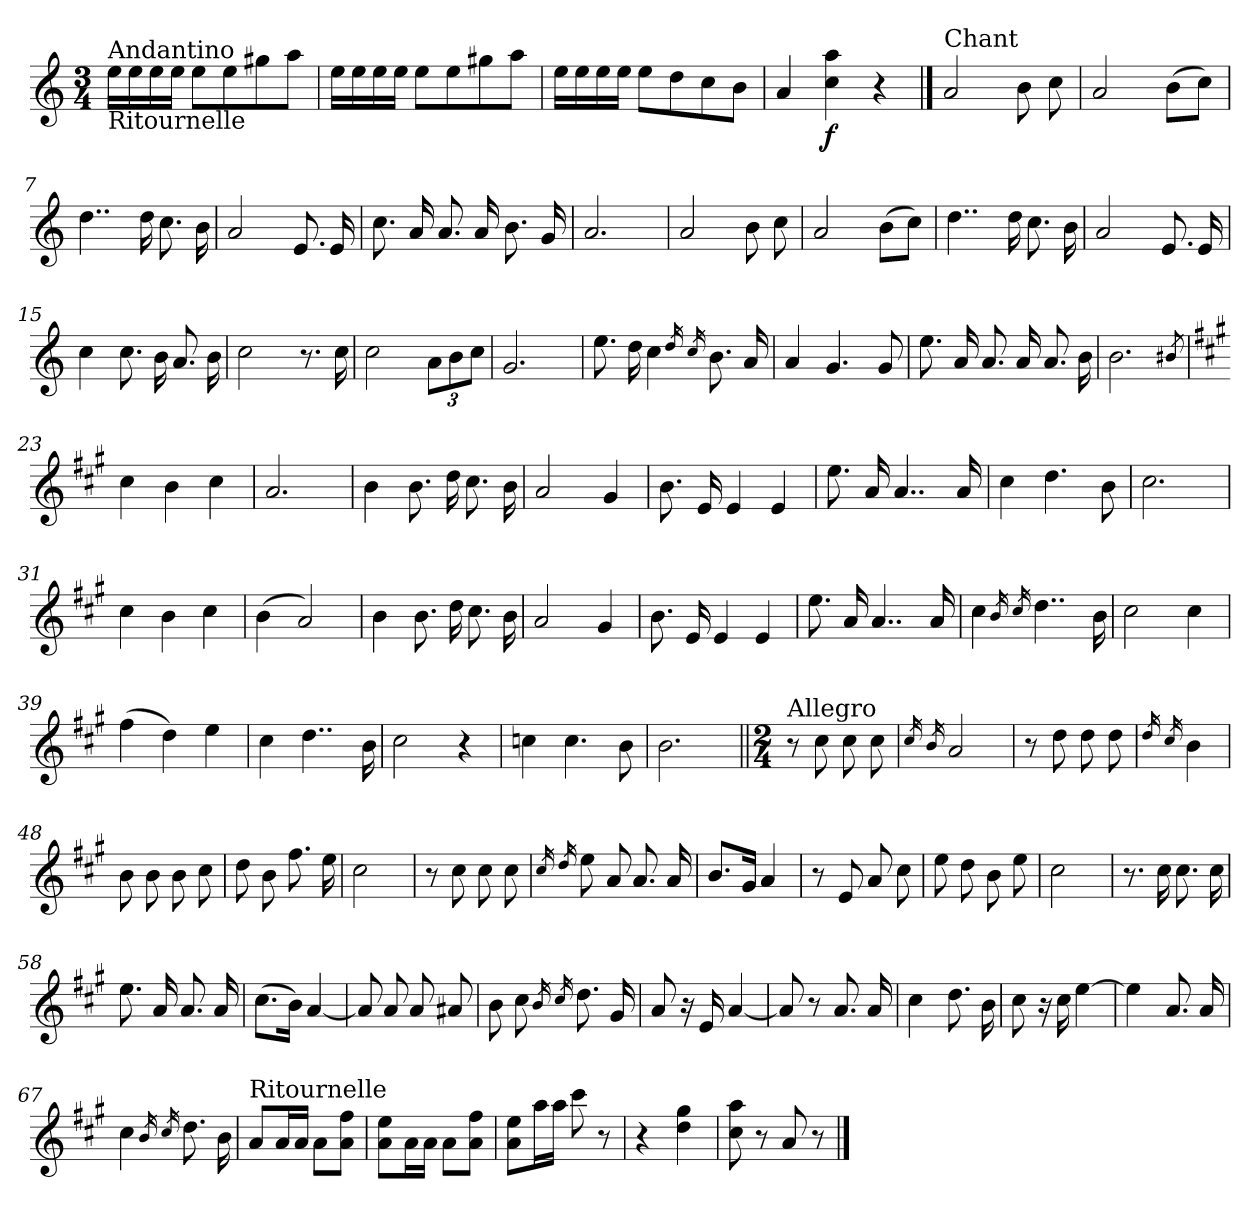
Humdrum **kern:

**kern	**dynam
*part1	*part1
*staff1	*staff1
*clefG2	*
*k[]	*
*a:	*
*M3/4	*
=1	=1
!LO:TX:a:t=Andantino	!
!LO:TX:b:t=Ritournelle	!
16ee\LL	.
16ee\	.
16ee\	.
16ee\JJ	.
8ee\L	.
8ee\	.
8gg#X\	.
8aa\J	.
=2	=2
16ee\LL	.
16ee\	.
16ee\	.
16ee\JJ	.
8ee\L	.
8ee\	.
8gg#X\	.
8aa\J	.
=3	=3
16ee\LL	.
16ee\	.
16ee\	.
16ee\JJ	.
8ee\L	.
8dd\	.
8cc\	.
8b\J	.
=4	=4
4a/	.
!	!LO:DY:b
4cc\ 4aa\	f
4r	.
==5	==5
!LO:TX:a:t=Chant	!
2a/	.
8b\	.
8cc\	.
=6	=6
2a/	.
(>8b\L	.
8cc\J)	.
!!LO:LB:g=z
=7	=7
4..dd\	.
16dd\	.
8.cc\	.
16b\	.
=8	=8
2a/	.
8.e/	.
16e/	.
=9	=9
8.cc\	.
16a/	.
8.a/	.
16a/	.
8.b\	.
16g/	.
=10	=10
2.a/	.
=11	=11
2a/	.
8b\	.
8cc\	.
=12	=12
2a/	.
(>8b\L	.
8cc\J)	.
=13	=13
4..dd\	.
16dd\	.
8.cc\	.
16b\	.
!!LO:LB:g=z
=14	=14
2a/	.
8.e/	.
16e/	.
=15	=15
4cc\	.
8.cc\	.
16b\	.
8.a/	.
16b\	.
=16	=16
2cc\	.
8.r	.
16cc\	.
=17	=17
2cc\	.
12a\L	.
12b\	.
12cc\J	.
=18	=18
2.g/	.
=19	=19
8.ee\	.
16dd\	.
4cc\	.
16qdd/	.
16qcc/	.
8.b\	.
16a/	.
=20	=20
4a/	.
4.g/	.
8g/	.
!!LO:LB:g=z
=21	=21
8.ee\	.
16a/	.
8.a/	.
16a/	.
8.a/	.
16b\	.
=22	=22
2.b\	.
8qb#X/	.
=23	=23
*k[f#c#g#]	*
4cc#\	.
4b\	.
4cc#\	.
=24	=24
2.a/	.
=25	=25
4b\	.
8.b\	.
16dd\	.
8.cc#\	.
16b\	.
=26	=26
2a/	.
4g#/	.
=27	=27
8.b\	.
16e/	.
4e/	.
4e/	.
!!LO:LB:g=z
=28	=28
8.ee\	.
16a/	.
4..a/	.
16a/	.
=29	=29
4cc#\	.
4.dd\	.
8b\	.
=30	=30
2.cc#\	.
=31	=31
4cc#\	.
4b\	.
4cc#\	.
=32	=32
(>4b\	.
2a/)	.
=33	=33
4b\	.
8.b\	.
16dd\	.
8.cc#\	.
16b\	.
=34	=34
2a/	.
4g#/	.
!!LO:LB:g=z
=35	=35
8.b\	.
16e/	.
4e/	.
4e/	.
=36	=36
8.ee\	.
16a/	.
4..a/	.
16a/	.
=37	=37
4cc#\	.
16qb/	.
16qcc#/	.
4..dd\	.
16b\	.
=38	=38
2cc#\	.
4cc#\	.
=39	=39
(>4ff#\	.
4dd\)	.
4ee\	.
=40	=40
4cc#\	.
4..dd\	.
16b\	.
=41	=41
2cc#\	.
4r	.
!!LO:LB:g=z
=42	=42
4ccn\	.
4.cc\	.
8b\	.
=43	=43
2.b\	.
=44||	=44||
*M2/4	*
!LO:TX:a:t=Allegro	!
8r	.
8cc#\	.
8cc#\	.
8cc#\	.
=45	=45
16qcc#/	.
16qb/	.
2a/	.
=46	=46
8r	.
8dd\	.
8dd\	.
8dd\	.
=47	=47
16qdd/	.
16qcc#/	.
4b\	.
=48	=48
8b\	.
8b\	.
8b\	.
8cc#\	.
=49	=49
8dd\	.
8b\	.
8.ff#\	.
16ee\	.
=50	=50
2cc#\	.
!!LO:LB:g=z
=51	=51
8r	.
8cc#\	.
8cc#\	.
8cc#\	.
=52	=52
16qcc#/	.
16qdd/	.
8ee\	.
8a/	.
8.a/	.
16a/	.
=53	=53
8.b/L	.
16g#/Jk	.
4a/	.
=54	=54
8r	.
8e/	.
8a/	.
8cc#\	.
=55	=55
8ee\	.
8dd\	.
8b\	.
8ee\	.
=56	=56
2cc#\	.
=57	=57
8.r	.
16cc#\	.
8.cc#\	.
16cc#\	.
=58	=58
8.ee\	.
16a/	.
8.a/	.
16a/	.
!!LO:PB:g=z
=59	=59
(>8.cc#\L	.
16b\Jk)	.
[4a/	.
=60	=60
8a/]	.
8a/	.
8a/	.
8a#X/	.
=61	=61
8b\	.
8cc#\	.
16qb/	.
16qcc#/	.
8.dd\	.
16g#/	.
=62	=62
8a/	.
16r	.
16e/	.
[4a/	.
=63	=63
8a/]	.
8r	.
8.a/	.
16a/	.
=64	=64
4cc#\	.
8.dd\	.
16b\	.
=65	=65
8cc#\	.
16r	.
16cc#\	.
[4ee\	.
!!LO:LB:g=z
=66	=66
4ee\]	.
8.a/	.
16a/	.
=67	=67
4cc#\	.
16qb/	.
16qcc#/	.
8.dd\	.
16b\	.
=68	=68
!LO:TX:a:t=Ritournelle	!
8a/L	.
16a/L	.
16a/JJ	.
8a\L	.
8a\ 8ff#\J	.
=69	=69
8a\ 8ee\L	.
16a\L	.
16a\JJ	.
8a\L	.
8a\ 8ff#\J	.
=70	=70
8a\ 8ee\L	.
16aa\L	.
16aa\JJ	.
8ccc#\	.
8r	.
=71	=71
4r	.
4dd\ 4gg#\	.
=72	=72
8cc#\ 8aa\	.
8r	.
8a/	.
8r	.
==	==
*-	*-
